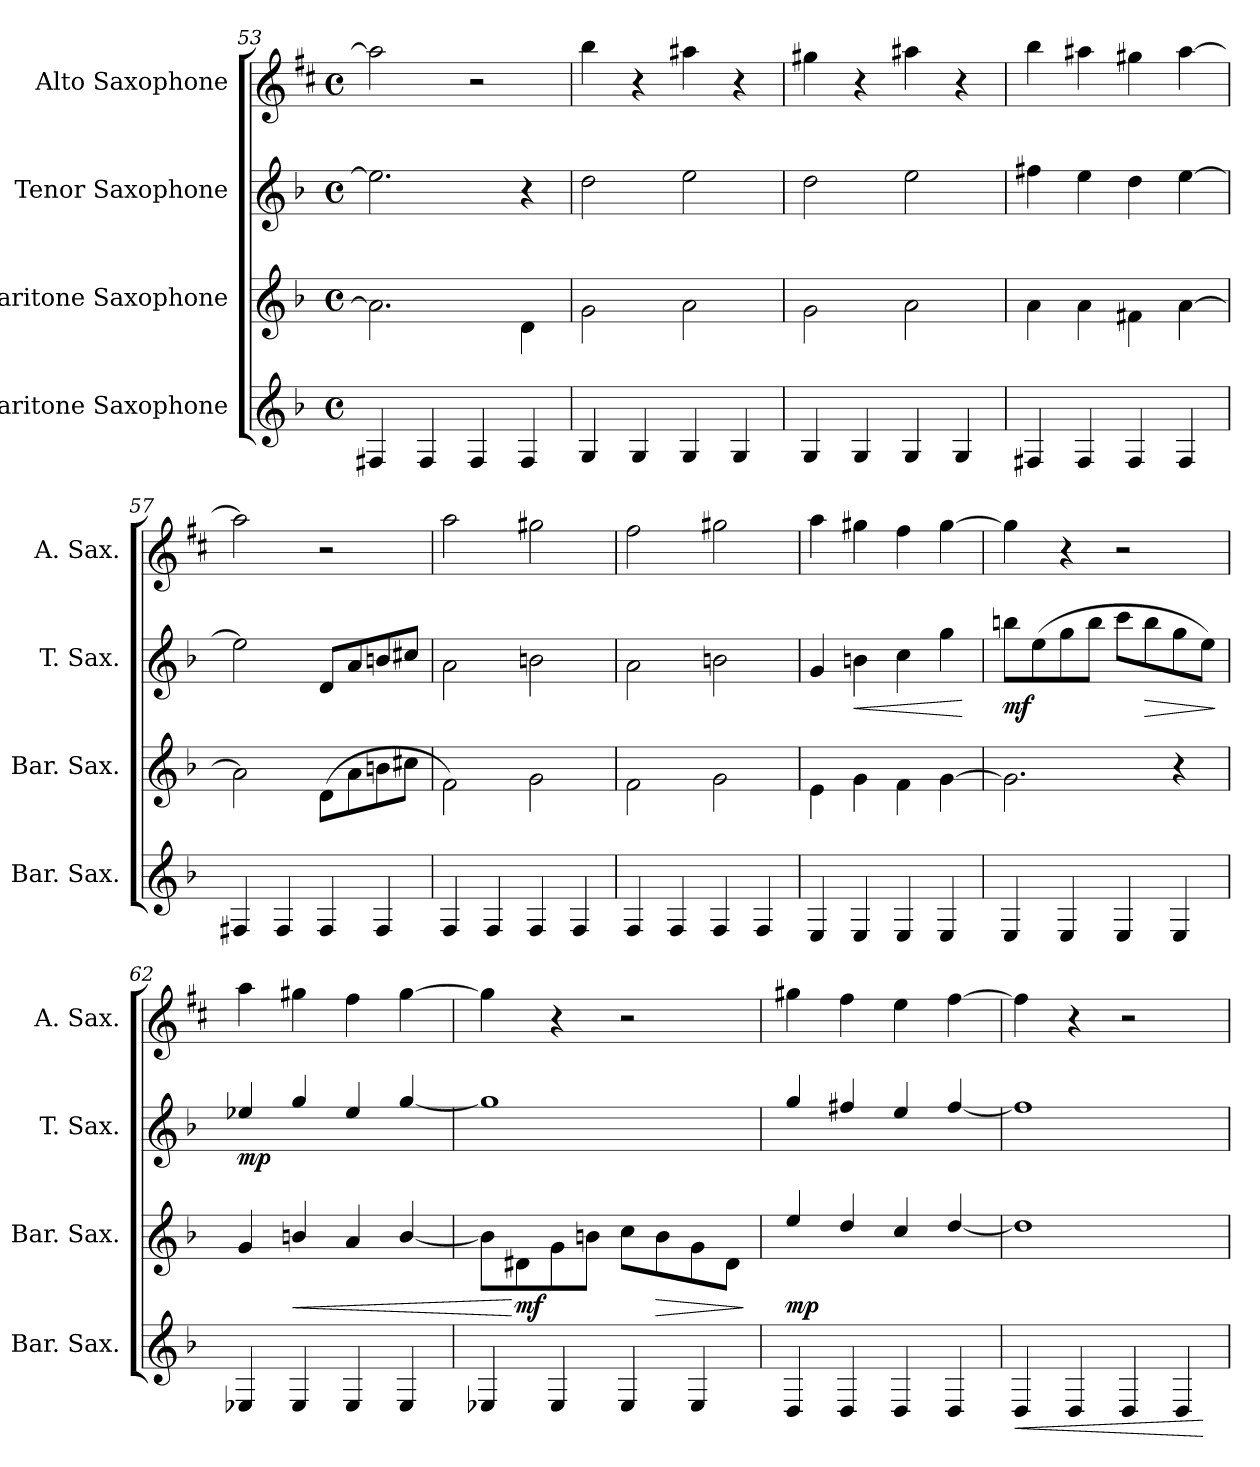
**kern	**dynam	**kern	**dynam	**kern	**dynam	**kern
*part4	*part4	*part3	*part3	*part2	*part2	*part1
*staff4	*staff4	*staff3	*staff3	*staff2	*staff2	*staff1
*I"Baritone Saxophone	*	*I"Baritone Saxophone	*	*I"Tenor Saxophone	*	*I"Alto Saxophone
*I'Bar. Sax.	*	*I'Bar. Sax.	*	*I'T. Sax.	*	*I'A. Sax.
!!LO:PB:g=z
*clefG2	*	*clefG2	*	*clefG2	*	*clefG2
*ITrd12c21	*	*ITrd12c21	*	*ITrd8c14	*	*ITrd5c9
*k[b-]	*	*k[b-]	*	*k[b-]	*	*k[b-]
*M4/4	*	*M4/4	*	*M4/4	*	*M4/4
*met(c)	*	*met(c)	*	*met(c)	*	*met(c)
=53	=53	=53	=53	=53	=53	=53
4FF#X/	.	2.A\]	.	2.e\]	.	2cc#\]
4FF#/	.	.	.	.	.	.
4FF#/	.	.	.	.	.	2r
4FF#/	.	4D\	.	4r	.	.
=54	=54	=54	=54	=54	=54	=54
4GG/	.	2G\	.	2d\	.	4dd\
4GG/	.	.	.	.	.	4r
4GG/	.	2A\	.	2e\	.	4cc#X\
4GG/	.	.	.	.	.	4r
=55	=55	=55	=55	=55	=55	=55
4GG/	.	2G\	.	2d\	.	4bn\
4GG/	.	.	.	.	.	4r
4GG/	.	2A\	.	2e\	.	4cc#X\
4GG/	.	.	.	.	.	4r
=56	=56	=56	=56	=56	=56	=56
4FF#X/	.	4A\	.	4f#X\	.	4dd\
4FF#/	.	4A\	.	4e\	.	4cc#X\
4FF#/	.	4F#X\	.	4d\	.	4bn\
4FF#/	.	[4A\	.	[4e\	.	[4cc#\
=57	=57	=57	=57	=57	=57	=57
4FF#X/	.	2A\]	.	2e\]	.	2cc#\]
4FF#/	.	.	.	.	.	.
4FF#/	.	(>8D\L	.	8D/L	.	2r
.	.	8A\	.	8A/	.	.
4FF#/	.	8Bn\	.	8Bn/	.	.
.	.	8c#X\J	.	8c#X/J	.	.
=58	=58	=58	=58	=58	=58	=58
4FF/	.	2F\)	.	2A\	.	2cc\
4FF/	.	.	.	.	.	.
4FF/	.	2G\	.	2Bn\	.	2bn\
4FF/	.	.	.	.	.	.
=59	=59	=59	=59	=59	=59	=59
4FF/	.	2F\	.	2A\	.	2a\
4FF/	.	.	.	.	.	.
4FF/	.	2G\	.	2Bn\	.	2bn\
4FF/	.	.	.	.	.	.
!!LO:LB:g=z
=60	=60	=60	=60	=60	=60	=60
4EE/	.	4E\	.	4G/	.	4cc\
!	!	!	!	!	!LO:HP:b	!
4EE/	.	4G\	.	4Bn\	<	4bn\
4EE/	.	4F\	.	4c\	.	4a\
4EE/	.	[4G\	.	4g\	.	[4b\
.	.	.	.	.	[	.
=61	=61	=61	=61	=61	=61	=61
!	!	!	!	!	!LO:DY:b	!
4EE/	.	2.G\]	.	8bn\L	mf	4b\]
.	.	.	.	(>8e\	.	.
4EE/	.	.	.	8g\	.	4r
.	.	.	.	8b\J	.	.
4EE/	.	.	.	8cc\L	.	2r
!	!	!	!	!	!LO:HP:b	!
.	.	.	.	8b\	>	.
4EE/	.	4r	.	8g\	.	.
.	.	.	.	8e\J)	.	.
.	.	.	.	.	]	.
=62	=62	=62	=62	=62	=62	=62
!	!	!	!	!	!LO:DY:b	!
4EE-X/	.	4G/	.	4e-X/	mp	4cc\
!	!	!	!LO:HP:b	!	!	!
4EE-/	.	4Bn/	<	4g/	.	4bn\
4EE-/	.	4A/	.	4e-/	.	4a\
4EE-/	.	[4B/	.	[4g/	.	[4b\
=63	=63	=63	=63	=63	=63	=63
4EE-X/	.	8B\L]	.	1g]	.	4b\]
!	!	!	!LO:DY:n=1:b	!	!	!
.	.	8D#X\	[ mf	.	.	.
4EE-/	.	8G\	.	.	.	4r
.	.	8Bn\J	.	.	.	.
4EE-/	.	8c\L	.	.	.	2r
!	!	!	!LO:HP:b	!	!	!
.	.	8B\	>	.	.	.
4EE-/	.	8G\	.	.	.	.
.	.	8D#\J	.	.	.	.
.	.	.	]	.	.	.
=64	=64	=64	=64	=64	=64	=64
!	!	!	!LO:DY:b	!	!	!
4DD/	.	4e/	mp	4g/	.	4bn\
4DD/	.	4d/	.	4f#X/	.	4a\
4DD/	.	4c/	.	4e/	.	4g\
4DD/	.	[4d/	.	[4f#/	.	[4a\
!!LO:LB:g=z
=65	=65	=65	=65	=65	=65	=65
!	!LO:HP:b	!	!	!	!	!
4DD/	<	1d]	.	1f#]	.	4a\]
4DD/	.	.	.	.	.	4r
4DD/	.	.	.	.	.	2r
4DD/	.	.	.	.	.	.
.	[	.	.	.	.	.
=	=	=	=	=	=	=
*-	*-	*-	*-	*-	*-	*-
